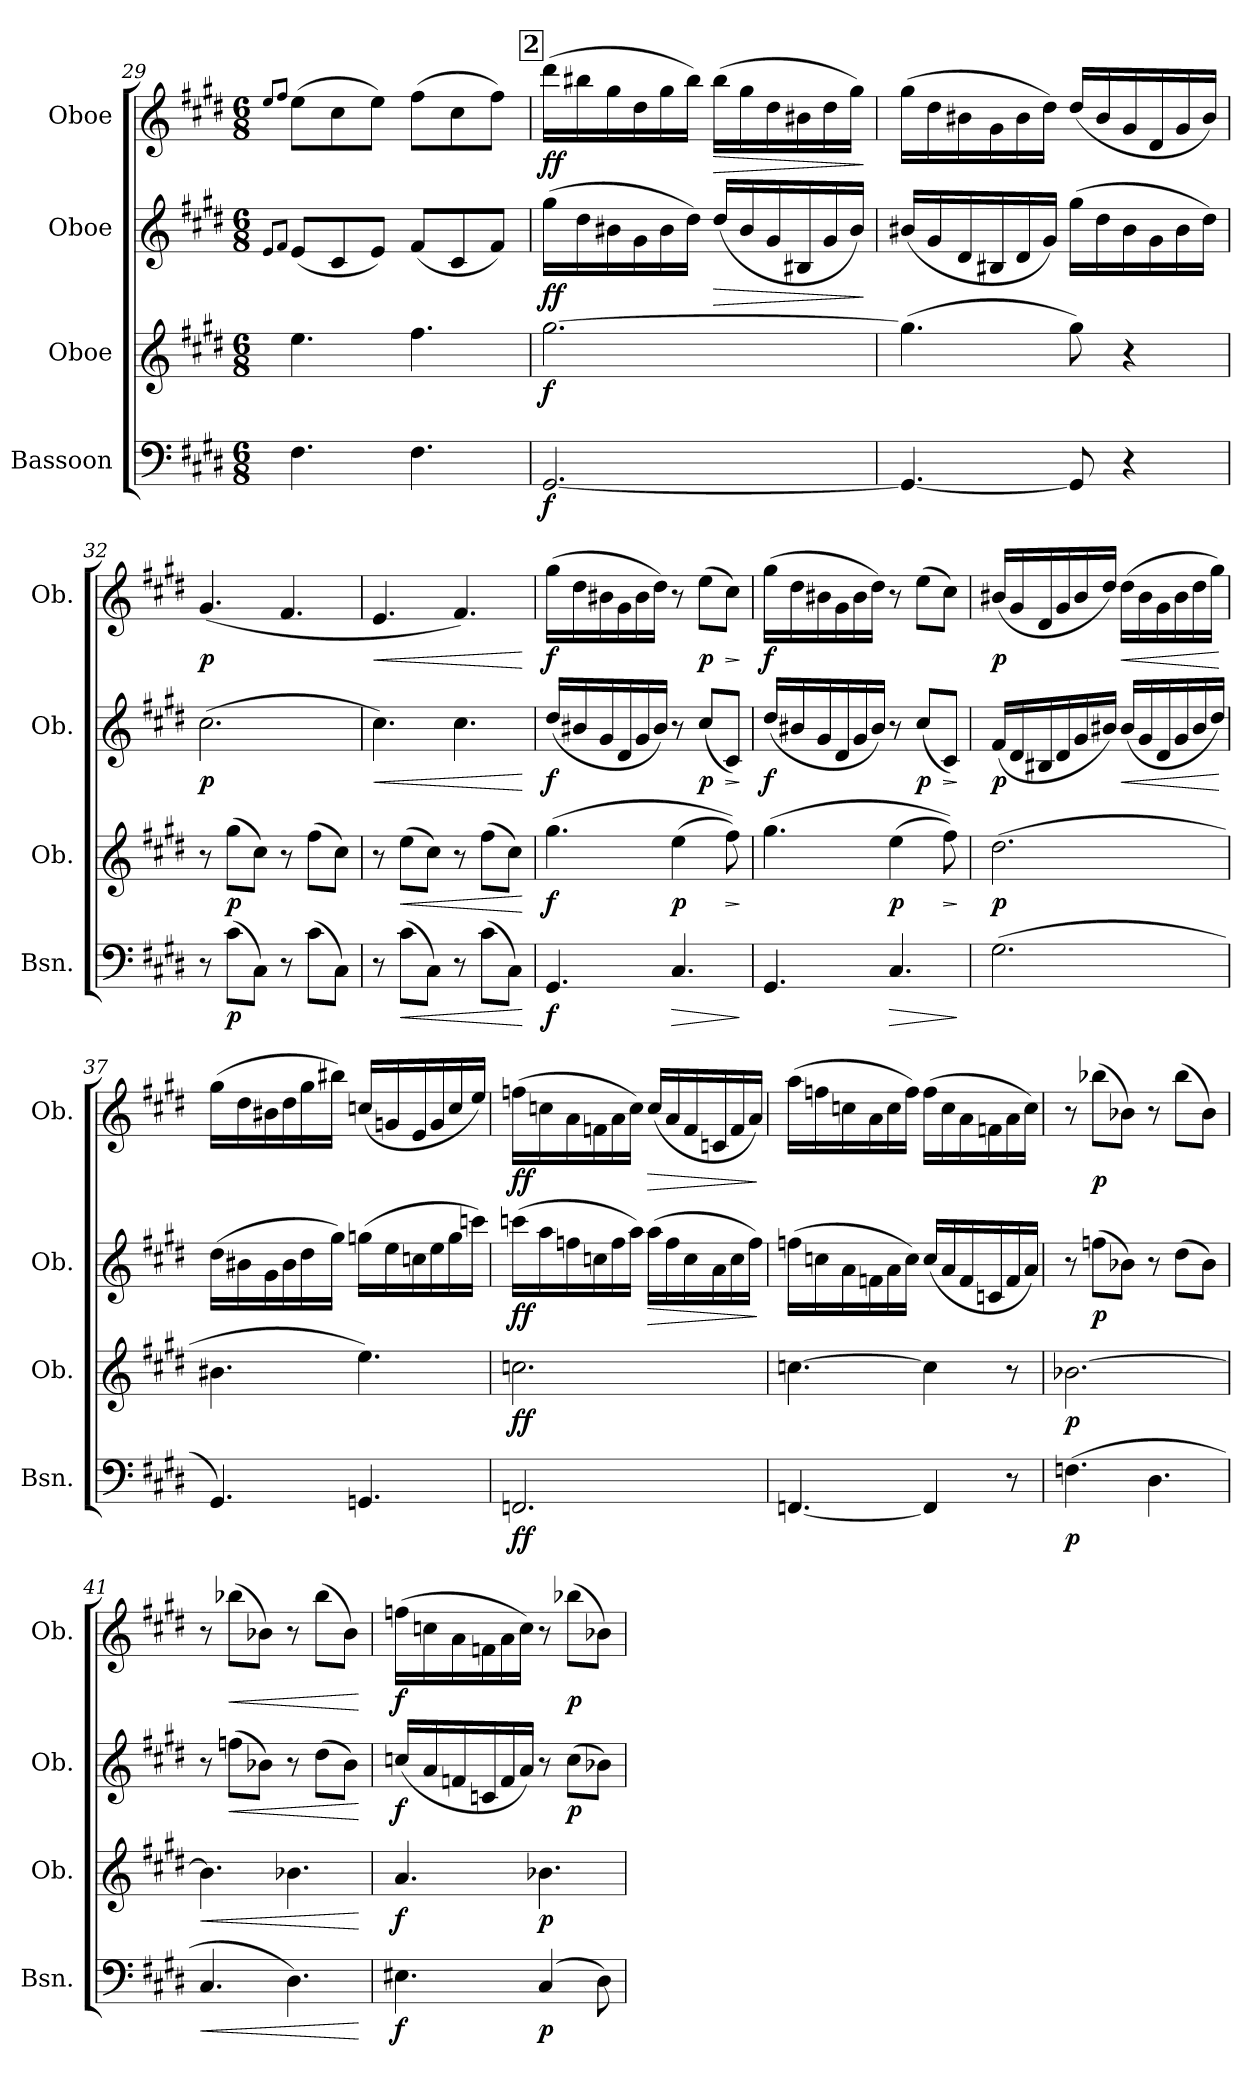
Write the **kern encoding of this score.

**kern	**dynam	**kern	**dynam	**kern	**dynam	**kern	**dynam
*part4	*part4	*part3	*part3	*part2	*part2	*part1	*part1
*staff4	*staff4	*staff3	*staff3	*staff2	*staff2	*staff1	*staff1
*I"Bassoon	*	*I"Oboe	*	*I"Oboe	*	*I"Oboe	*
*I'Bsn.	*	*I'Ob.	*	*I'Ob.	*	*I'Ob.	*
!!LO:LB:g=z
*clefF4	*	*clefG2	*	*clefG2	*	*clefG2	*
*k[f#c#g#d#]	*	*k[f#c#g#d#]	*	*k[f#c#g#d#]	*	*k[f#c#g#d#]	*
*M6/8	*	*M6/8	*	*M6/8	*	*M6/8	*
=29	=29	=29	=29	=29	=29	=29	=29
.	.	.	.	8qe/L	.	8qee/L	.
.	.	.	.	8qf#/J	.	8qff#/J	.
4.F#\	.	4.ee\	.	(8e/L	.	(8ee\L	.
.	.	.	.	8c#/	.	8cc#\	.
.	.	.	.	8e/J)	.	8ee\J)	.
4.F#\	.	4.ff#\	.	(8f#/L	.	(8ff#\L	.
.	.	.	.	8c#/	.	8cc#\	.
.	.	.	.	8f#/J)	.	8ff#\J)	.
!!LO:REH:place=s1:a:B:fs=14:t=2
=30	=30	=30	=30	=30	=30	=30	=30
!	!LO:DY:b	!	!LO:DY:b	!	!LO:DY:b	!	!LO:DY:b
[2.GG#/	f	[2.gg#\	f	(16gg#\LL	ff	(16ddd#\LL	ff
.	.	.	.	16dd#\	.	16bb#X\	.
.	.	.	.	16b#X\	.	16gg#\	.
.	.	.	.	16g#\	.	16dd#\	.
.	.	.	.	16b#\	.	16gg#\	.
.	.	.	.	16dd#\JJ)	.	16bb#\JJ)	.
!	!	!	!	!	!LO:HP:b	!	!LO:HP:b
.	.	.	.	(16dd#/LL	>	(16bb#\LL	>
.	.	.	.	16b#/	.	16gg#\	.
.	.	.	.	16g#/	.	16dd#\	.
.	.	.	.	16B#X/	.	16b#X\	.
.	.	.	.	16g#/	.	16dd#\	.
.	.	.	.	16b#/JJ)	.	16gg#\JJ)	.
.	.	.	.	.	]	.	]
=31	=31	=31	=31	=31	=31	=31	=31
4.GG#/_	.	(4.gg#\]	.	(16b#X/LL	.	(16gg#\LL	.
.	.	.	.	16g#/	.	16dd#\	.
.	.	.	.	16d#/	.	16b#X\	.
.	.	.	.	16B#X/	.	16g#\	.
.	.	.	.	16d#/	.	16b#\	.
.	.	.	.	16g#/JJ)	.	16dd#\JJ)	.
8GG#/]	.	8gg#\)	.	(16gg#\LL	.	(16dd#/LL	.
.	.	.	.	16dd#\	.	16b#/	.
4r	.	4r	.	16b#\	.	16g#/	.
.	.	.	.	16g#\	.	16d#/	.
.	.	.	.	16b#\	.	16g#/	.
.	.	.	.	16dd#\JJ)	.	16b#/JJ)	.
=32	=32	=32	=32	=32	=32	=32	=32
!	!	!	!	!	!LO:DY:b	!	!LO:DY:b
8r	.	8r	.	(2.cc#\	p	(4.g#/	p
!	!LO:DY:b	!	!LO:DY:b	!	!	!	!
(8c#\L	p	(8gg#\L	p	.	.	.	.
8C#\J)	.	8cc#\J)	.	.	.	.	.
8r	.	8r	.	.	.	4.f#/	.
(8c#\L	.	(8ff#\L	.	.	.	.	.
8C#\J)	.	8cc#\J)	.	.	.	.	.
!!LO:LB:g=z
=33	=33	=33	=33	=33	=33	=33	=33
!	!	!	!	!	!LO:HP:b	!	!LO:HP:b
8r	.	8r	.	4.cc#\)	<	4.e/	<
!	!LO:HP:b	!	!LO:HP:b	!	!	!	!
(8c#\L	<	(8ee\L	<	.	.	.	.
8C#\J)	.	8cc#\J)	.	.	.	.	.
8r	.	8r	.	4.cc#\	.	4.f#/)	.
(8c#\L	.	(8ff#\L	.	.	.	.	.
8C#\J)	.	8cc#\J)	.	.	.	.	.
.	[	.	[	.	[	.	[
=34	=34	=34	=34	=34	=34	=34	=34
!	!LO:DY:b	!	!LO:DY:b	!	!LO:DY:b	!	!LO:DY:b
4.GG#/	f	(4.gg#\	f	(16dd#/LL	f	(16gg#\LL	f
.	.	.	.	16b#X/	.	16dd#\	.
.	.	.	.	16g#/	.	16b#X\	.
.	.	.	.	16d#/	.	16g#\	.
.	.	.	.	16g#/	.	16b#\	.
.	.	.	.	16b#/JJ)	.	16dd#\JJ)	.
!	!LO:HP:b	!	!LO:DY:b	!	!	!	!
4.C#/	>	(4ee\	p	8r	.	8r	.
!	!	!	!	!	!LO:DY:b	!	!LO:DY:b
.	.	.	.	(8cc#/L	p	(8ee\L	p
!	!	!	!LO:HP:b	!	!LO:HP:b	!	!LO:HP:b
.	.	8ff#\))	>	8c#/J)	>	8cc#\J)	>
.	]	.	]	.	]	.	]
=35	=35	=35	=35	=35	=35	=35	=35
!	!	!	!	!	!LO:DY:b	!	!LO:DY:b
4.GG#/	.	(4.gg#\	.	(16dd#/LL	f	(16gg#\LL	f
.	.	.	.	16b#X/	.	16dd#\	.
.	.	.	.	16g#/	.	16b#X\	.
.	.	.	.	16d#/	.	16g#\	.
.	.	.	.	16g#/	.	16b#\	.
.	.	.	.	16b#/JJ)	.	16dd#\JJ)	.
!	!LO:HP:b	!	!LO:DY:b	!	!	!	!
4.C#/	>	(4ee\	p	8r	.	8r	.
!	!	!	!	!	!LO:DY:b	!	!
.	.	.	.	(8cc#/L	p	(8ee\L	.
!	!	!	!LO:HP:b	!	!LO:HP:b	!	!
.	.	8ff#\))	>	8c#/J)	>	8cc#\J)	.
.	]	.	]	.	]	.	.
=36	=36	=36	=36	=36	=36	=36	=36
!	!	!	!LO:DY:b	!	!LO:DY:b	!	!LO:DY:b
(2.G#\	.	(2.dd#\	p	(16f#/LL	p	(16b#X/LL	p
.	.	.	.	16d#/	.	16g#/	.
.	.	.	.	16B#X/	.	16d#/	.
.	.	.	.	16d#/	.	16g#/	.
.	.	.	.	16g#/	.	16b#/	.
.	.	.	.	16b#X/JJ)	.	16dd#/JJ)	.
!	!	!	!	!	!LO:HP:b	!	!LO:HP:b
.	.	.	.	(16b#/LL	<	(16dd#\LL	<
.	.	.	.	16g#/	.	16b#\	.
.	.	.	.	16d#/	.	16g#\	.
.	.	.	.	16g#/	.	16b#\	.
.	.	.	.	16b#/	.	16dd#\	.
.	.	.	.	16dd#/JJ)	.	16gg#\JJ)	.
.	.	.	.	.	[	.	[
!!LO:PB:g=z
=37	=37	=37	=37	=37	=37	=37	=37
4.GG#/)	.	4.b#X\	.	(16dd#\LL	.	(16gg#\LL	.
.	.	.	.	16b#X\	.	16dd#\	.
.	.	.	.	16g#\	.	16b#X\	.
.	.	.	.	16b#\	.	16dd#\	.
.	.	.	.	16dd#\	.	16gg#\	.
.	.	.	.	16gg#\JJ)	.	16bb#X\JJ)	.
4.GGn/	.	4.ee\)	.	(16ggn\LL	.	(16ccn/LL	.
.	.	.	.	16ee\	.	16gn/	.
.	.	.	.	16ccn\	.	16e/	.
.	.	.	.	16ee\	.	16g/	.
.	.	.	.	16gg\	.	16cc/	.
.	.	.	.	16cccn\JJ)	.	16ee/JJ)	.
=38	=38	=38	=38	=38	=38	=38	=38
!	!LO:DY:b	!	!LO:DY:b	!	!LO:DY:b	!	!LO:DY:b
2.FFn/	ff	2.ccn\	ff	(16cccn\LL	ff	(16ffn\LL	ff
.	.	.	.	16aa\	.	16ccn\	.
.	.	.	.	16ffn\	.	16a\	.
.	.	.	.	16ccn\	.	16fn\	.
.	.	.	.	16ff\	.	16a\	.
.	.	.	.	16aa\JJ)	.	16cc\JJ)	.
!	!	!	!	!	!LO:HP:b	!	!LO:HP:b
.	.	.	.	(16aa\LL	>	(16cc/LL	>
.	.	.	.	16ff\	.	16a/	.
.	.	.	.	16cc\	.	16f/	.
.	.	.	.	16a\	.	16cn/	.
.	.	.	.	16cc\	.	16f/	.
.	.	.	.	16ff\JJ)	.	16a/JJ)	.
.	.	.	.	.	]	.	]
!!LO:LB:g=z
=39	=39	=39	=39	=39	=39	=39	=39
[4.FFn/	.	[4.ccn\	.	(16ffn\LL	.	(16aa\LL	.
.	.	.	.	16ccn\	.	16ffn\	.
.	.	.	.	16a\	.	16ccn\	.
.	.	.	.	16fn\	.	16a\	.
.	.	.	.	16a\	.	16cc\	.
.	.	.	.	16cc\JJ)	.	16ff\JJ)	.
4FF/]	.	4cc\]	.	(16cc/LL	.	(16ff\LL	.
.	.	.	.	16a/	.	16cc\	.
.	.	.	.	16f/	.	16a\	.
.	.	.	.	16cn/	.	16fn\	.
8r	.	8r	.	16f/	.	16a\	.
.	.	.	.	16a/JJ)	.	16cc\JJ)	.
=40	=40	=40	=40	=40	=40	=40	=40
!	!LO:DY:b	!	!LO:DY:b	!	!	!	!
(4.Fn\	p	[2.b-X\	p	8r	.	8r	.
!	!	!	!	!	!LO:DY:b	!	!LO:DY:b
.	.	.	.	(8ffn\L	p	(8bb-X\L	p
.	.	.	.	8b-X\J)	.	8b-X\J)	.
4.D#\	.	.	.	8r	.	8r	.
.	.	.	.	(8dd#\L	.	(8bb-\L	.
.	.	.	.	8b-\J)	.	8b-\J)	.
=41	=41	=41	=41	=41	=41	=41	=41
!	!LO:HP:b	!	!LO:HP:b	!	!	!	!
4.C#/	<	4.b-\]	<	8r	.	8r	.
!	!	!	!	!	!LO:HP:b	!	!LO:HP:b
.	.	.	.	(8ffn\L	<	(8bb-X\L	<
.	.	.	.	8b-X\J)	.	8b-X\J)	.
4.D#\)	.	4.b-X\	.	8r	.	8r	.
.	.	.	.	(8dd#\L	.	(8bb-\L	.
.	.	.	.	8b-\J)	.	8b-\J)	.
.	[	.	[	.	[	.	[
=42	=42	=42	=42	=42	=42	=42	=42
!	!LO:DY:b	!	!LO:DY:b	!	!LO:DY:b	!	!LO:DY:b
4.E#X\	f	4.a/	f	(16ccn/LL	f	(16ffn\LL	f
.	.	.	.	16a/	.	16ccn\	.
.	.	.	.	16fn/	.	16a\	.
.	.	.	.	16cn/	.	16fn\	.
.	.	.	.	16f/	.	16a\	.
.	.	.	.	16a/JJ)	.	16cc\JJ)	.
!	!LO:DY:b	!	!LO:DY:b	!	!	!	!
(4C#/	p	4.b-X\	p	8r	.	8r	.
!	!	!	!	!	!LO:DY:b	!	!LO:DY:b
.	.	.	.	(8cc\L	p	(8bb-X\L	p
8D#\)	.	.	.	8b-X\J)	.	8b-X\J)	.
=	=	=	=	=	=	=	=
*-	*-	*-	*-	*-	*-	*-	*-
